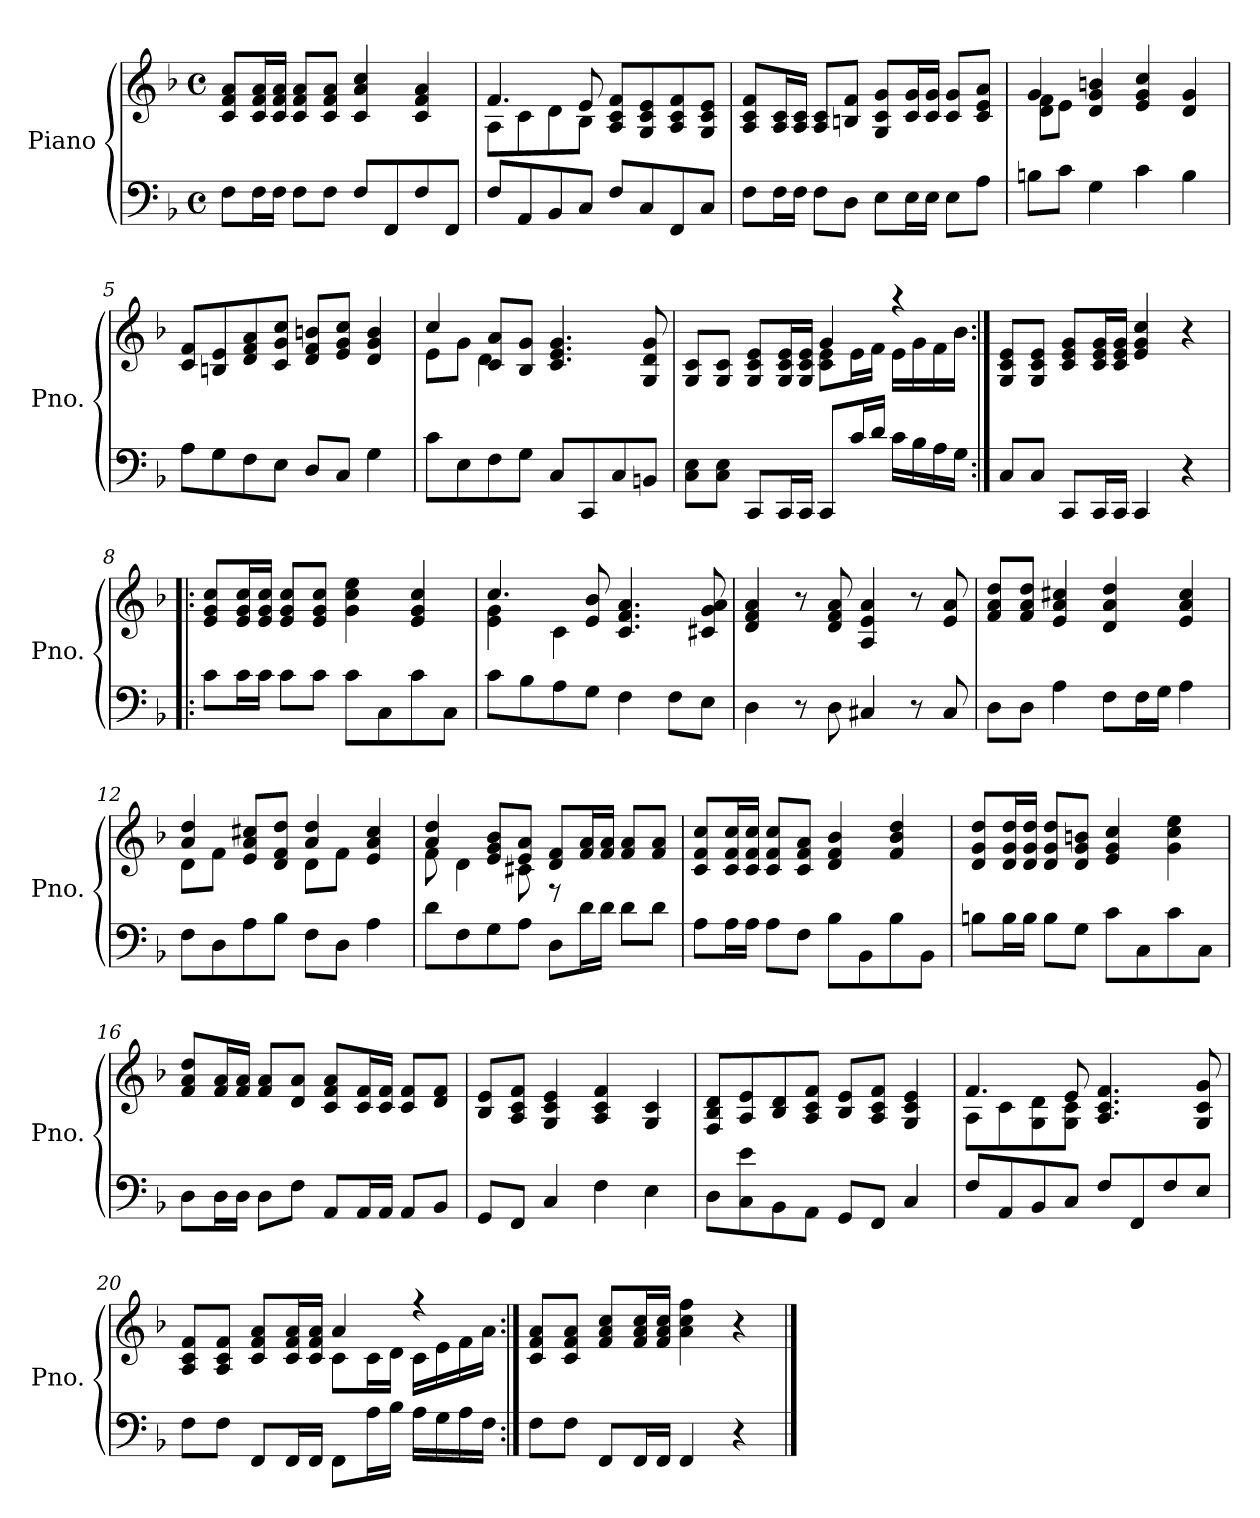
**kern	**kern
*part1	*part1
*staff2	*staff1
*I"Piano	*
*I'Pno.	*
*clefF4	*clefG2
*k[b-]	*k[b-]
*M4/4	*M4/4
*met(c)	*met(c)
=1	=1
8F\L	8c/ 8f/ 8a/L
16F\L	16c/ 16f/ 16a/L
16F\JJ	16c/ 16f/ 16a/JJ
8F\L	8c/ 8f/ 8a/L
8F\J	8c/ 8f/ 8a/J
8F/L	4c/ 4a/ 4cc/
8FF/	.
8F/	4c/ 4f/ 4a/
8FF/J	.
=2	=2
*	*^
8F/L	4.f/	8A\L
8AA/	.	8c\
8BB-/	.	8d\
8C/J	8e/	8B-\J
8F/L	8A/ 8c/ 8f/L	2ryy
8C/	8G/ 8c/ 8e/	.
8FF/	8A/ 8c/ 8f/	.
8C/J	8G/ 8c/ 8e/J	.
*	*v	*v
=3	=3
8F\L	8A/ 8c/ 8f/L
16F\L	16A/ 16c/L
16F\JJ	16A/ 16c/JJ
8F\L	8A/ 8c/L
8D\J	8Bn/ 8f/J
8E\L	8G/ 8c/ 8g/L
16E\L	16c/ 16g/L
16E\JJ	16c/ 16g/JJ
8E\L	8c/ 8g/L
8A\J	8c/ 8e/ 8a/J
=4	=4
*	*^
8Bn\L	4g/	8d\ 8f\L
8c\J	.	8e\J
4G\	4d/ 4g/ 4bn/	2.ryy
4c\	4e/ 4g/ 4cc/	.
4B\	4d/ 4g/	.
*	*v	*v
!!LO:LB:g=z
=5	=5
8A\L	8c/ 8f/L
8G\	8Bn/ 8e/
8F\	8d/ 8f/ 8a/
8E\J	8c/ 8g/ 8cc/J
8D/L	8d/ 8f/ 8bn/L
8C/J	8e/ 8g/ 8cc/J
4G\	4d/ 4g/ 4b/
!!LO:LB:g=z
=5X1	=5X1
*	*^
8c\L	4cc/	8e\L
8E\	.	8g\J
8F\	8c/ 8a/L	4d\
8G\J	8B-/ 8g/J	.
8C/L	4.c/ 4.e/ 4.g/	2ryy
8CC/	.	.
8C/	.	.
8BBn/J	8G/ 8d/ 8g/	.
=6	=6	=6
8C\ 8E\L	8G/ 8c/L	2ryy
8C\ 8E\J	8G/ 8c/J	.
8CC/L	8G/ 8c/ 8e/L	.
16CC/L	16G/ 16c/ 16e/L	.
16CC/JJ	16G/ 16c/ 16e/JJ	.
8CC/L	4g/	8c\ 8e\L
16c/L	.	16e\L
16d/JJ	.	16f\JJ
16c\LL	4r	16e\LL
16B-\	.	16g\
16A\	.	16f\
16G\JJ	.	16b-\JJ
*	*v	*v
=7:|!	=7:|!
8C/L	8G/ 8c/ 8e/L
8C/J	8G/ 8c/ 8e/J
8CC/L	8c/ 8e/ 8g/L
16CC/L	16c/ 16e/ 16g/L
16CC/JJ	16c/ 16e/ 16g/JJ
4CC/	4e/ 4g/ 4cc/
4r	4r
!!LO:LB:g=z
=8!|:	=8!|:
8c\L	8e/ 8g/ 8cc/L
16c\L	16e/ 16g/ 16cc/L
16c\JJ	16e/ 16g/ 16cc/JJ
8c\L	8e/ 8g/ 8cc/L
8c\J	8e/ 8g/ 8cc/J
8c\L	4g\ 4cc\ 4ee\
8C\	.
8c\	4e/ 4g/ 4cc/
8C\J	.
=9	=9
*	*^
8c\L	4.cc/	4e\ 4g\
8B-\	.	.
8A\	.	4c\
8G\J	8e/ 8b-/	.
4F\	4.c/ 4.f/ 4.a/	2ryy
8F\L	.	.
8E\J	8c#X/ 8g/ 8a/	.
*	*v	*v
!!LO:LB:g=z
=10	=10
4D\	4d/ 4f/ 4a/
8r	8r
8D\	8d/ 8f/ 8a/
4C#X/	4A/ 4e/ 4a/
8r	8r
8C#/	8e/ 8a/
=11	=11
8D\L	8f/ 8a/ 8dd/L
8D\J	8f/ 8a/ 8dd/J
4A\	4e/ 4a/ 4cc#X/
8F\L	4d/ 4a/ 4dd/
16F\L	.
16G\JJ	.
4A\	4e/ 4a/ 4cc#/
=12	=12
*	*^
8F\L	4a/ 4dd/	8d\L
8D\	.	8f\J
8A\	8e/ 8a/ 8cc#X/L	4ryy
8B-\J	8d/ 8f/ 8dd/J	.
8F\L	4a/ 4dd/	8d\L
8D\J	.	8f\J
4A\	4e/ 4a/ 4cc#/	4ryy
=13	=13	=13
8d\L	4a/ 4dd/	8f\
8F\	.	4d\
8G\	8e/ 8g/ 8b-/L	.
8A\J	8e/ 8a/J	8c#X\
8D\L	8d/ 8f/L	8r
16d\L	16f/ 16a/L	4.ryy
16d\JJ	16f/ 16a/JJ	.
8d\L	8f/ 8a/L	.
8d\J	8f/ 8a/J	.
*	*v	*v
!!LO:PB:g=z
=14	=14
8A\L	8c/ 8f/ 8cc/L
16A\L	16c/ 16f/ 16cc/L
16A\JJ	16c/ 16f/ 16cc/JJ
8A\L	8c/ 8f/ 8cc/L
8F\J	8c/ 8f/ 8a/J
8B-\L	4d/ 4f/ 4b-/
8BB-\	.
8B-\	4f/ 4b-/ 4dd/
8BB-\J	.
!!LO:LB:g=z
=15	=15
8Bn\L	8d/ 8g/ 8dd/L
16B\L	16d/ 16g/ 16dd/L
16B\JJ	16d/ 16g/ 16dd/JJ
8B\L	8d/ 8g/ 8dd/L
8G\J	8d/ 8g/ 8bn/J
8c\L	4e/ 4g/ 4cc/
8C\	.
8c\	4g\ 4cc\ 4ee\
8C\J	.
=16	=16
8D\L	8f/ 8a/ 8dd/L
16D\L	16f/ 16a/L
16D\JJ	16f/ 16a/JJ
8D\L	8f/ 8a/L
8F\J	8d/ 8a/J
8AA/L	8c/ 8f/ 8a/L
16AA/L	16c/ 16f/L
16AA/JJ	16c/ 16f/JJ
8AA/L	8c/ 8f/L
8BB-/J	8d/ 8f/J
=17	=17
8GG/L	8B-/ 8e/L
8FF/J	8A/ 8c/ 8f/J
4C/	4G/ 4c/ 4e/
4F\	4A/ 4c/ 4f/
4E\	4G/ 4c/
=18	=18
8D\L	8F/ 8B-/ 8d/L
8C\ 8e\	8A/ 8e/
8BB-\	8B-/ 8d/
8AA\J	8A/ 8c/ 8f/J
8GG/L	8B-/ 8e/L
8FF/J	8A/ 8c/ 8f/J
4C/	4G/ 4c/ 4e/
!!LO:LB:g=z
=19	=19
*	*^
8F/L	4.f/	8A\L
8AA/	.	8c\
8BB-/	.	8G\ 8d\
8C/J	8e/	8G\ 8c\J
8F/L	4.A/ 4.c/ 4.f/	2ryy
8FF/	.	.
8F/	.	.
8E/J	8G/ 8c/ 8g/	.
!!LO:LB:g=z	!!
=20	=20	=20
8F\L	8A/ 8c/ 8f/L	2ryy
8F\J	8A/ 8c/ 8f/J	.
8FF/L	8c/ 8f/ 8a/L	.
16FF/L	16c/ 16f/ 16a/L	.
16FF/JJ	16c/ 16f/ 16a/JJ	.
8FF\L	4a/	8c\L
16A\L	.	16c\L
16B-\JJ	.	16d\JJ
16A\LL	4r	16c\LL
16G\	.	16e\
16A\	.	16f\
16F\JJ	.	16a\JJ
*	*v	*v
=21:|!	=21:|!
8F\L	8c/ 8f/ 8a/L
8F\J	8c/ 8f/ 8a/J
8FF/L	8f/ 8a/ 8cc/L
16FF/L	16f/ 16a/ 16cc/L
16FF/JJ	16f/ 16a/ 16cc/JJ
4FF/	4a\ 4cc\ 4ff\
4r	4r
==	==
*-	*-
